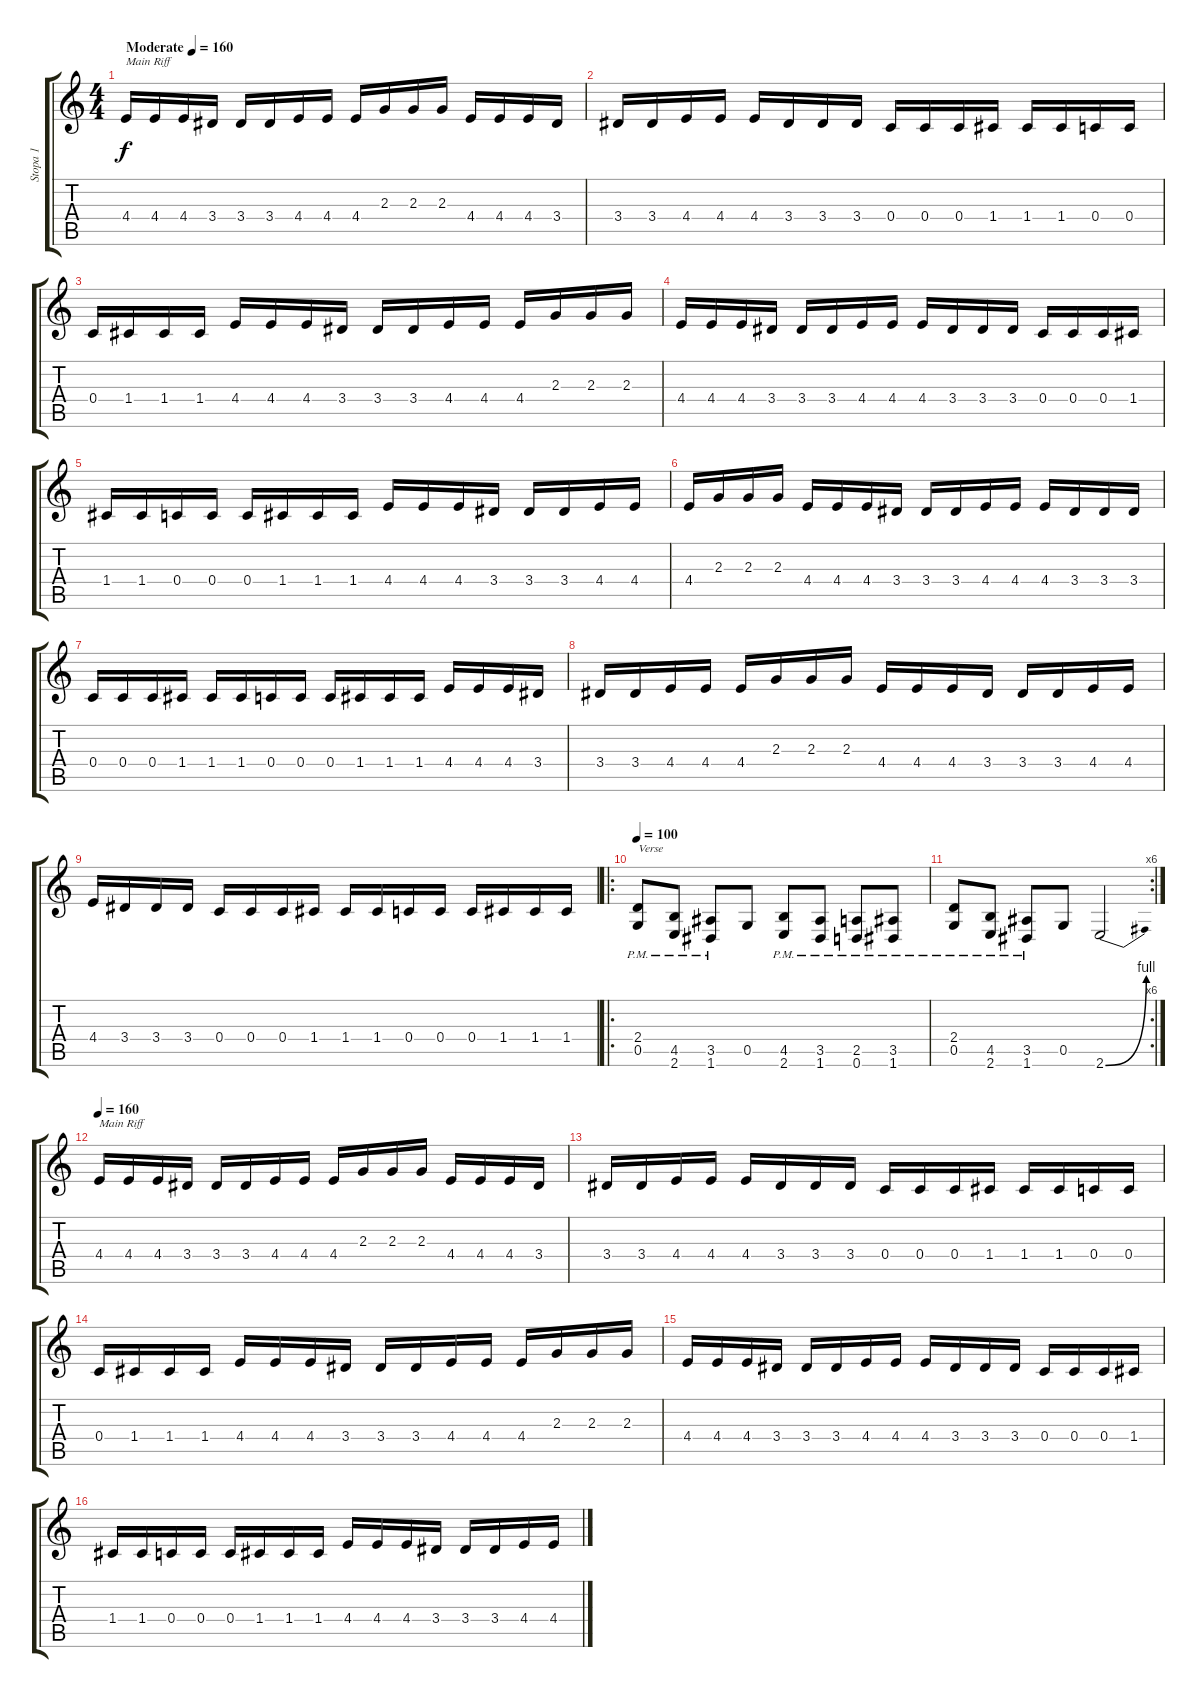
\track ("Stopa 1" "Stopa 1") {instrument distortionguitar}
\staff {score tabs}
\tuning (D4 A3 F3 C3 G2 D2) {hide}
\ts (4 4)
\tempo (160 "Moderate")
\clef g2
\ks c
4.4.16{txt "Main Riff" dy f instrument distortionguitar} 4.4.16 4.4.16 3.4.16 3.4.16 3.4.16 4.4.16 4.4.16 4.4.16 2.3.16 2.3.16 2.3.16 4.4.16 4.4.16 4.4.16 3.4.16 |
3.4.16 3.4.16 4.4.16 4.4.16 4.4.16 3.4.16 3.4.16 3.4.16 0.4.16 0.4.16 0.4.16 1.4.16 1.4.16 1.4.16 0.4.16 0.4.16 |
0.4.16 1.4.16 1.4.16 1.4.16 4.4.16 4.4.16 4.4.16 3.4.16 3.4.16 3.4.16 4.4.16 4.4.16 4.4.16 2.3.16 2.3.16 2.3.16 |
4.4.16 4.4.16 4.4.16 3.4.16 3.4.16 3.4.16 4.4.16 4.4.16 4.4.16 3.4.16 3.4.16 3.4.16 0.4.16 0.4.16 0.4.16 1.4.16 |
1.4.16 1.4.16 0.4.16 0.4.16 0.4.16 1.4.16 1.4.16 1.4.16 4.4.16 4.4.16 4.4.16 3.4.16 3.4.16 3.4.16 4.4.16 4.4.16 |
4.4.16 2.3.16 2.3.16 2.3.16 4.4.16 4.4.16 4.4.16 3.4.16 3.4.16 3.4.16 4.4.16 4.4.16 4.4.16 3.4.16 3.4.16 3.4.16 |
0.4.16 0.4.16 0.4.16 1.4.16 1.4.16 1.4.16 0.4.16 0.4.16 0.4.16 1.4.16 1.4.16 1.4.16 4.4.16 4.4.16 4.4.16 3.4.16 |
3.4.16 3.4.16 4.4.16 4.4.16 4.4.16 2.3.16 2.3.16 2.3.16 4.4.16 4.4.16 4.4.16 3.4.16 3.4.16 3.4.16 4.4.16 4.4.16 |
4.4.16 3.4.16 3.4.16 3.4.16 0.4.16 0.4.16 0.4.16 1.4.16 1.4.16 1.4.16 0.4.16 0.4.16 0.4.16 1.4.16 1.4.16 1.4.16 |
\ro
\tempo 100
(2.4{pm} 0.5{pm}).8{txt "Verse"} (4.5{pm} 2.6{pm}).8 (3.5{pm} 1.6{pm}).8 0.5.8 (4.5{pm} 2.6{pm}).8 (3.5{pm} 1.6{pm}).8 (2.5{pm} 0.6{pm}).8 (3.5{pm} 1.6{pm}).8 |
\rc 6
(2.4{pm} 0.5{pm}).8 (4.5{pm} 2.6{pm}).8 (3.5{pm} 1.6{pm}).8 0.5.8 2.6{be (bend 0 0 60 4)}.2 |
\tempo 160
4.4.16{txt "Main Riff"} 4.4.16 4.4.16 3.4.16 3.4.16 3.4.16 4.4.16 4.4.16 4.4.16 2.3.16 2.3.16 2.3.16 4.4.16 4.4.16 4.4.16 3.4.16 |
3.4.16 3.4.16 4.4.16 4.4.16 4.4.16 3.4.16 3.4.16 3.4.16 0.4.16 0.4.16 0.4.16 1.4.16 1.4.16 1.4.16 0.4.16 0.4.16 |
0.4.16 1.4.16 1.4.16 1.4.16 4.4.16 4.4.16 4.4.16 3.4.16 3.4.16 3.4.16 4.4.16 4.4.16 4.4.16 2.3.16 2.3.16 2.3.16 |
4.4.16 4.4.16 4.4.16 3.4.16 3.4.16 3.4.16 4.4.16 4.4.16 4.4.16 3.4.16 3.4.16 3.4.16 0.4.16 0.4.16 0.4.16 1.4.16 |
1.4.16 1.4.16 0.4.16 0.4.16 0.4.16 1.4.16 1.4.16 1.4.16 4.4.16 4.4.16 4.4.16 3.4.16 3.4.16 3.4.16 4.4.16 4.4.16
